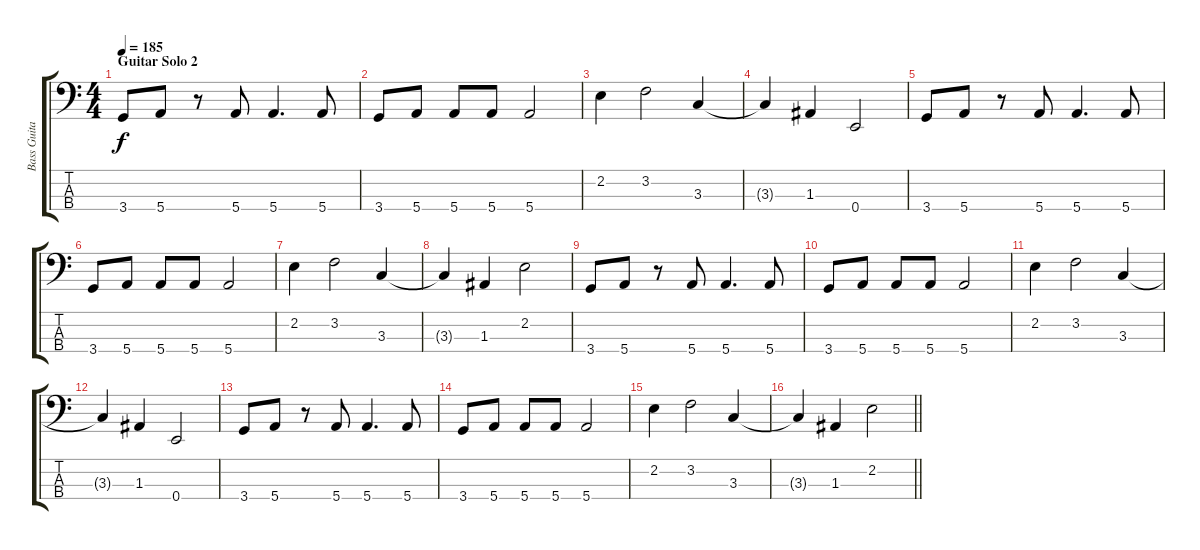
\track ("Bass Guitar" "Bass Guita") {instrument electricbassfinger}
\staff {score tabs}
\tuning (G2 D2 A1 E1) {hide}
\ts (4 4)
\section ("" "Guitar Solo 2")
\tempo 185
\clef f4
\ks c
3.4.8{dy f} 5.4.8 r.8 5.4.8 5.4.4{d} 5.4.8 |
3.4.8 5.4.8 5.4.8 5.4.8 5.4.2 |
2.2.4 3.2.2 3.3.4 |
3.3{t}.4 1.3.4 0.4.2 |
3.4.8 5.4.8 r.8 5.4.8 5.4.4{d} 5.4.8 |
3.4.8 5.4.8 5.4.8 5.4.8 5.4.2 |
2.2.4 3.2.2 3.3.4 |
3.3{t}.4 1.3.4 2.2.2 |
3.4.8 5.4.8 r.8 5.4.8 5.4.4{d} 5.4.8 |
3.4.8 5.4.8 5.4.8 5.4.8 5.4.2 |
2.2.4 3.2.2 3.3.4 |
3.3{t}.4 1.3.4 0.4.2 |
3.4.8 5.4.8 r.8 5.4.8 5.4.4{d} 5.4.8 |
3.4.8 5.4.8 5.4.8 5.4.8 5.4.2 |
2.2.4 3.2.2 3.3.4 |
\barLineRight lightlight
3.3{t}.4 1.3.4 2.2.2
